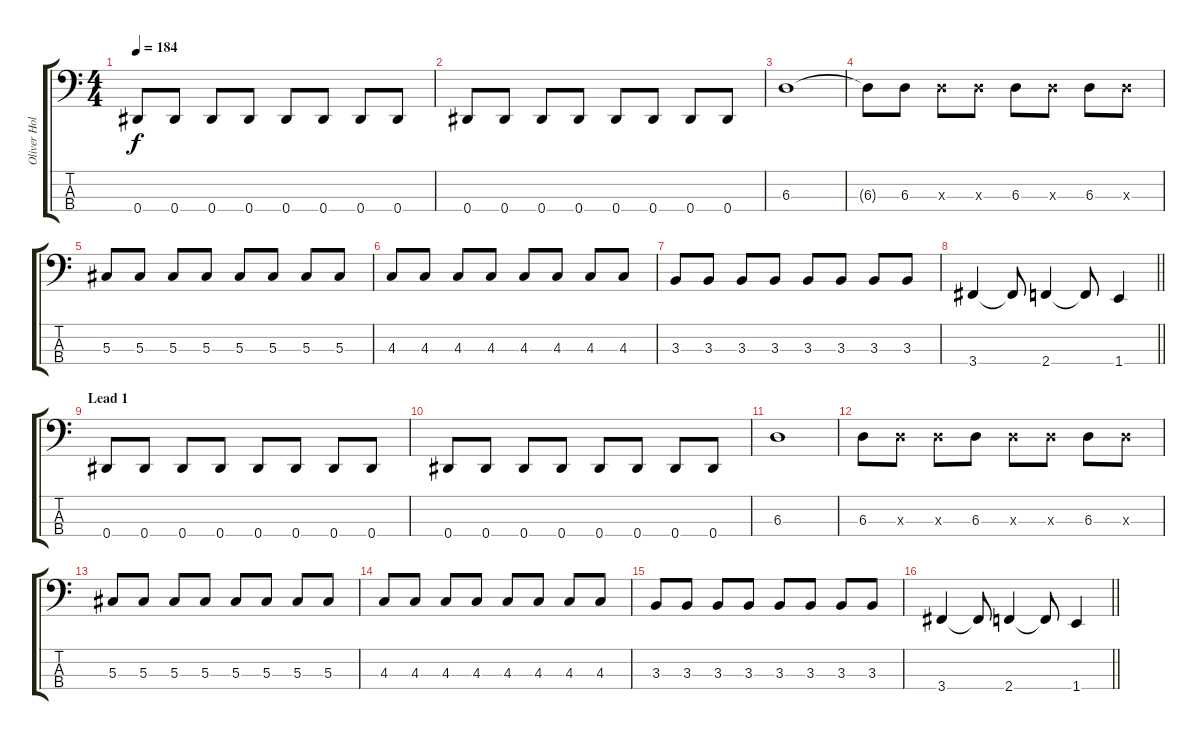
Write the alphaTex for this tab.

\track ("Oliver Holzwarth" "Oliver Hol") {instrument electricbasspick}
\staff {score tabs}
\tuning (Gb2 Db2 Ab1 Eb1) {hide}
\ts (4 4)
\tempo 184
\clef f4
\ks c
0.4.8{dy f} 0.4.8 0.4.8 0.4.8 0.4.8 0.4.8 0.4.8 0.4.8 |
0.4.8 0.4.8 0.4.8 0.4.8 0.4.8 0.4.8 0.4.8 0.4.8 |
6.3.1 |
6.3{t}.8 6.3.8 6.3{x}.8 6.3{x}.8 6.3.8 6.3{x}.8 6.3.8 6.3{x}.8 |
5.3.8 5.3.8 5.3.8 5.3.8 5.3.8 5.3.8 5.3.8 5.3.8 |
4.3.8 4.3.8 4.3.8 4.3.8 4.3.8 4.3.8 4.3.8 4.3.8 |
3.3.8 3.3.8 3.3.8 3.3.8 3.3.8 3.3.8 3.3.8 3.3.8 |
\barLineRight lightlight
3.4.4 3.4{t}.8 2.4.4 2.4{t}.8 1.4.4 |
\section ("" "Lead 1")
0.4.8 0.4.8 0.4.8 0.4.8 0.4.8 0.4.8 0.4.8 0.4.8 |
0.4.8 0.4.8 0.4.8 0.4.8 0.4.8 0.4.8 0.4.8 0.4.8 |
6.3.1 |
6.3.8 6.3{x}.8 6.3{x}.8 6.3.8 6.3{x}.8 6.3{x}.8 6.3.8 6.3{x}.8 |
5.3.8 5.3.8 5.3.8 5.3.8 5.3.8 5.3.8 5.3.8 5.3.8 |
4.3.8 4.3.8 4.3.8 4.3.8 4.3.8 4.3.8 4.3.8 4.3.8 |
3.3.8 3.3.8 3.3.8 3.3.8 3.3.8 3.3.8 3.3.8 3.3.8 |
\barLineRight lightlight
3.4.4 3.4{t}.8 2.4.4 2.4{t}.8 1.4.4
